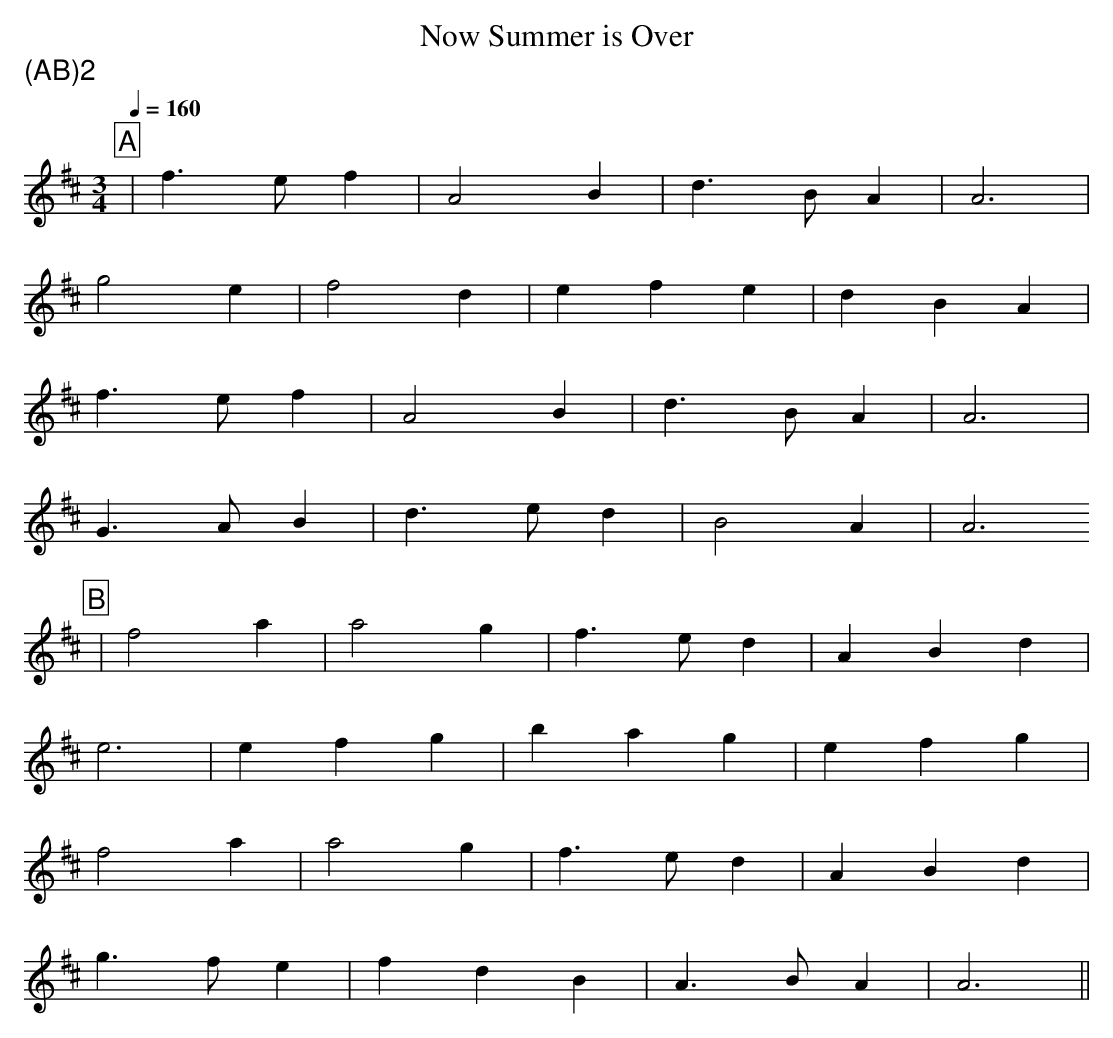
X:1
T:Now Summer is Over
P:(AB)2
M:3/4
L:1/4
Q:1/4=160
K:D
P:A
|   f>e  f   |    A2  B  |  d>B   A    |   A3      |
    g2   e   |  f2  d    |   e f e     |   d B A   |
    f>e  f   |    A2  B  |  d>B   A    |   A3      |
    G>A B    |  d>e   d  |  B2 A       |   A3
P:B
|   f2  a    |  a2  g    |   f>e  d    |   A B d   |
    e3       | efg       |  b a g      |   e f  g  |
    f2  a    |  a2  g    |   f>e  d    |   A B d   |
    g>f e    |  f  d  B  |   A>B A     | A3        ||
